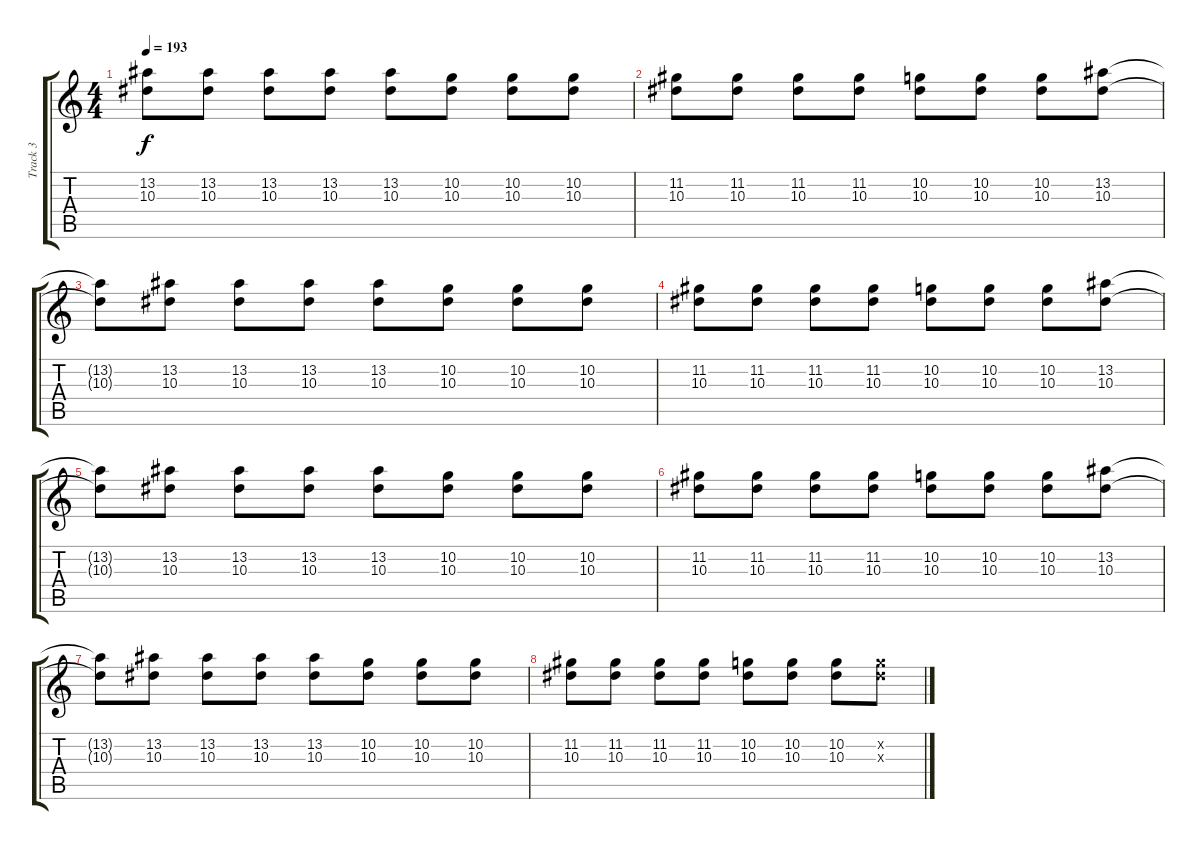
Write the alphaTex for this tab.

\track ("Track 3" "Track 3") {instrument distortionguitar}
\staff {score tabs}
\tuning (D4 A3 F3 C3 G2 C2) {hide}
\ts (4 4)
\tempo 193
\clef g2
\ks c
(13.2 10.3).8{dy f} (13.2 10.3).8 (13.2 10.3).8 (13.2 10.3).8 (13.2 10.3).8 (10.2 10.3).8 (10.2 10.3).8 (10.2 10.3).8 |
(11.2 10.3).8 (11.2 10.3).8 (11.2 10.3).8 (11.2 10.3).8 (10.2 10.3).8 (10.2 10.3).8 (10.2 10.3).8 (13.2 10.3).8 |
(13.2{t} 10.3{t}).8 (13.2 10.3).8 (13.2 10.3).8 (13.2 10.3).8 (13.2 10.3).8 (10.2 10.3).8 (10.2 10.3).8 (10.2 10.3).8 |
(11.2 10.3).8 (11.2 10.3).8 (11.2 10.3).8 (11.2 10.3).8 (10.2 10.3).8 (10.2 10.3).8 (10.2 10.3).8 (13.2 10.3).8 |
(13.2{t} 10.3{t}).8 (13.2 10.3).8 (13.2 10.3).8 (13.2 10.3).8 (13.2 10.3).8 (10.2 10.3).8 (10.2 10.3).8 (10.2 10.3).8 |
(11.2 10.3).8 (11.2 10.3).8 (11.2 10.3).8 (11.2 10.3).8 (10.2 10.3).8 (10.2 10.3).8 (10.2 10.3).8 (13.2 10.3).8 |
(13.2{t} 10.3{t}).8 (13.2 10.3).8 (13.2 10.3).8 (13.2 10.3).8 (13.2 10.3).8 (10.2 10.3).8 (10.2 10.3).8 (10.2 10.3).8 |
(11.2 10.3).8 (11.2 10.3).8 (11.2 10.3).8 (11.2 10.3).8 (10.2 10.3).8 (10.2 10.3).8 (10.2 10.3).8 (10.2{x} 10.3{x}).8
